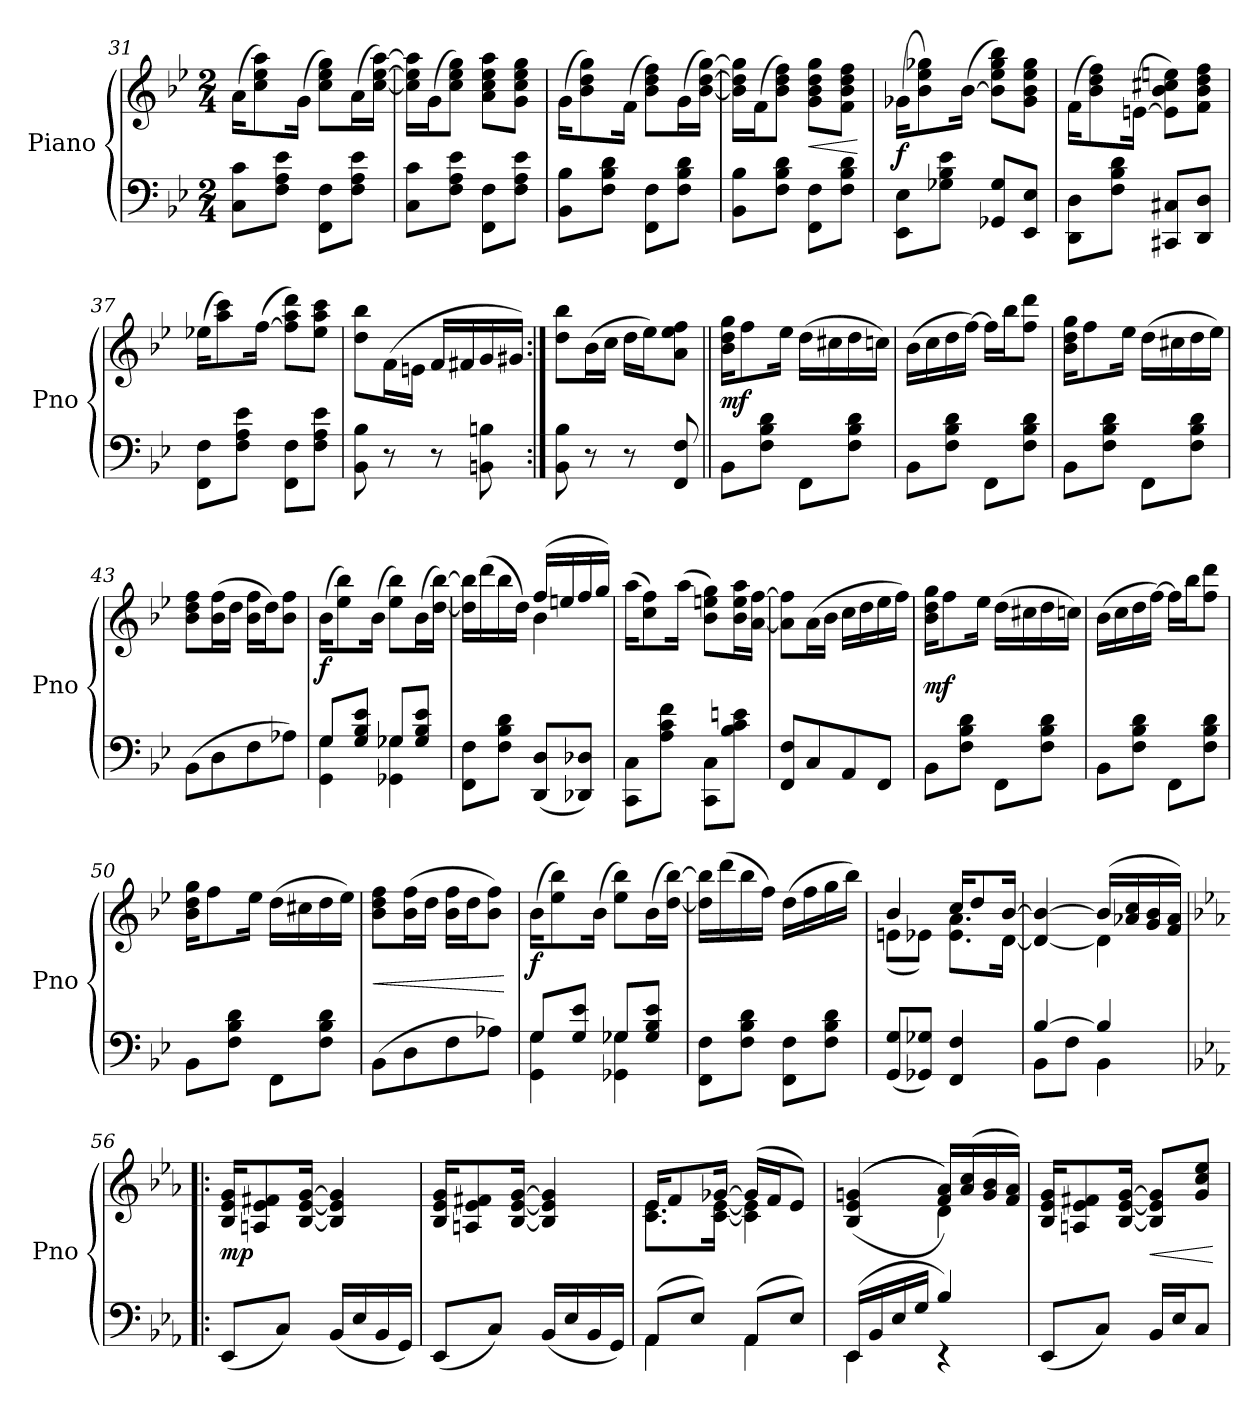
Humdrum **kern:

**kern	**kern	**dynam
*part1	*part1	*part1
*staff2	*staff1	*staff1/2
*I"Piano	*	*
*I'Pno	*	*
*clefF4	*clefG2	*
*k[b-e-]	*k[b-e-]	*
*B-:	*B-:	*
*M2/4	*M2/4	*
=31	=31	=31
8C 8cL	(16aKL	.
.	8cc 8ee- 8aa)	.
8F 8A 8e-J	.	.
.	(16gJk	.
8FF 8FL	8cc 8ee- 8ggL)	.
8F 8A 8e-J	(16aL	.
.	[16cc [16ee- [16aaJJ)	.
=32	=32	=32
8C 8cL	16cc] 16ee-] 16aa]LL	.
.	(16gJ	.
8F 8A 8e-J	8cc 8ee- 8ggJ)	.
8FF 8FL	8a 8cc 8ee- 8aaL	.
8F 8A 8e-J	8g 8cc 8ee- 8ggJ	.
=33	=33	=33
8BB- 8B-L	(16g\KL	.
.	8b-\ 8dd\ 8gg\)	.
8F 8B- 8dJ	.	.
.	(16f\Jk	.
8FF 8FL	8b- 8dd 8ffL)	.
8F 8B- 8dJ	(16gL	.
.	[16b- [16dd [16ggJJ)	.
=34	=34	=34
8BB- 8B-L	16b-] 16dd] 16gg]LL	.
.	(16fJ	.
8F 8B- 8dJ	8b- 8dd 8ffJ)	.
8FF 8FL	8g 8b- 8dd 8ggL	<
8F 8B- 8dJ	8f 8b- 8dd 8ffJ	.
.	.	[
=35	=35	=35
8EE- 8E-L	(16g-XKL	f
.	8b- 8ee- 8gg-X)	.
8G-X 8B- 8e-J	.	.
.	([16b-Jk	.
8GG-X 8G-L	8b-] 8ee- 8gg- 8bb-L)	.
8EE- 8E-J	8g- 8b- 8ee- 8gg-J	.
=36	=36	=36
8DD 8DL	(16f\KL	.
.	8b-\ 8dd\ 8ff\)	.
8F 8B- 8dJ	.	.
.	([16en\Jk	.
8CC#X 8C#XL	8e] 8b- 8cc#X 8eenL)	.
8DD 8DJ	8f 8b- 8dd 8ffJ	.
=37	=37	=37
8FF 8FL	(16ee-XKL	.
.	8aa 8ccc)	.
8F 8A 8e-J	.	.
.	([16ffJk	.
8FF 8FL	8ff] 8aa 8dddL)	.
8F 8A 8e-J	8ee- 8aa 8cccJ	.
=38	=38	=38
8BB- 8B-	8dd 8bb-L	.
8r	(16fL	.
.	16enJJ	.
8r	16fLL	.
.	16f#X	.
8BBn 8Bn	16g	.
.	16g#XJJ)	.
=39:|!	=39:|!	=39:|!
8BB- 8B-	8dd 8bb-L	.
8r	(16b-L	.
.	16ccJJ	.
8r	16ddLL	.
.	16ee-J)	.
8FF 8F	8a 8ee- 8ffJ	.
=40||	=40||	=40||
8BB-L	16b- 16dd 16ggKL	mf
.	8ff	.
8F 8B- 8dJ	.	.
.	16ee-Jk	.
8FFL	(16ddLL	.
.	16cc#X	.
8F 8B- 8dJ	16dd	.
.	16ccnJJ)	.
=41	=41	=41
8BB-L	(16b-LL	.
.	16cc	.
8F 8B- 8dJ	16dd	.
.	[16ffJJ)	.
8FFL	16ffLL]	.
.	16bb-J	.
8F 8B- 8dJ	8ff 8dddJ	.
=42	=42	=42
8BB-L	16b- 16dd 16ggKL	.
.	8ff	.
8F 8B- 8dJ	.	.
.	16ee-Jk	.
8FFL	(16ddLL	.
.	16cc#X	.
8F 8B- 8dJ	16dd	.
.	16ee-JJ)	.
=43	=43	=43
(8BB-L	8b- 8dd 8ffL	.
8D	(16b- 16ffL	.
.	16ddJJ	.
8F	16b- 16ffLL	.
.	16ddJ)	.
8A-XJ)	8b- 8ffJ	.
=44	=44	=44
*^	*	*
8GL	4GG 4G	(16b-KL	f
.	.	8ee- 8bb-)	.
8G 8B- 8e-J	.	.	.
.	.	(16b-Jk	.
8G-XL	4GG-X 4G-X	8ee- 8bb-L)	.
8G- 8B- 8e-J	.	(16b-L	.
.	.	[16dd [16bb-JJ)	.
*v	*v	*	*
=45	=45	=45
*	*^	*
8FF 8FL	16dd] 16bb-]LL	4ryy	.
.	(16ddd	.	.
8F 8B- 8dJ	16bb-	.	.
.	16ddJJ)	.	.
(8DD 8DL	(16ffLL	4b-	.
.	16een	.	.
8DD-X 8D-XJ)	16ff	.	.
.	16ggJJ)	.	.
*	*v	*v	*
=46	=46	=46
8CC 8CL	(16aaKL	.
.	8cc 8ff)	.
8A 8c 8fJ	.	.
.	(16aaJk	.
8CC 8CL	8b- 8een 8ggL)	.
8B- 8c 8enJ	16b- 16ee 16aaL	.
.	[16a [16ffJJ	.
=47	=47	=47
8FF 8FL	8a] 8ff]L	.
8C	(16aL	.
.	16b-JJ	.
8AA	16ccLL	.
.	16dd	.
8FFJ	16ee-	.
.	16ffJJ)	.
=48	=48	=48
8BB-L	16b- 16dd 16ggKL	mf
.	8ff	.
8F 8B- 8dJ	.	.
.	16ee-Jk	.
8FFL	(16ddLL	.
.	16cc#X	.
8F 8B- 8dJ	16dd	.
.	16ccnJJ)	.
=49	=49	=49
8BB-L	(16b-LL	.
.	16cc	.
8F 8B- 8dJ	16dd	.
.	[16ffJJ)	.
8FFL	16ffLL]	.
.	16bb-J	.
8F 8B- 8dJ	8ff 8dddJ	.
=50	=50	=50
8BB-L	16b- 16dd 16ggKL	.
.	8ff	.
8F 8B- 8dJ	.	.
.	16ee-Jk	.
8FFL	(16ddLL	.
.	16cc#X	.
8F 8B- 8dJ	16dd	.
.	16ee-JJ)	.
=51	=51	=51
(8BB-L	8b- 8dd 8ffL	<
8D	(16b- 16ffL	.
.	16ddJJ	.
8F	16b- 16ffLL	.
.	16ddJ	.
8A-XJ)	8b- 8ffJ)	.
.	.	[
=52	=52	=52
*^	*	*
8GL	4GG 4G	(16b-KL	f
.	.	8ee- 8bb-)	.
8G 8e-J	.	.	.
.	.	(16b-Jk	.
8G-XL	4GG-X 4G-X	8ee- 8bb-L)	.
8G- 8B- 8e-J	.	(16b-L	.
.	.	[16dd [16bb-JJ)	.
*v	*v	*	*
=53	=53	=53
8FF 8FL	16dd] 16bb-]LL	.
.	(16ddd	.
8F 8B- 8dJ	16bb-	.
.	16ffJJ)	.
8FF 8FL	(16ddLL	.
.	16ff	.
8F 8B- 8dJ	16gg	.
.	16bb-JJ)	.
=54	=54	=54
*	*^	*
(8GG 8GL	4b-	(8enL	.
8GG-X 8G-XJ)	.	8e-XJ)	.
4FF 4F	16ccKL	8.e- 8.aL	.
.	8dd	.	.
.	[16b-Jk	[<16dJk	.
=55	=55	=55	=55
*^	*	*	*
[4B-	8BB-L	4d_ 4b-_	4ryy	.
.	8FJ	.	.	.
4B-]	4BB-	(16b-LL]	4d]	.
.	.	16a-X 16cc	.	.
.	.	16g 16b-	.	.
.	.	16f 16a-JJ)	.	.
*v	*v	*	*	*
*	*v	*v	*
=56!|:	=56!|:	=56!|:
*k[b-e-a-]	*k[b-e-a-]	*
*E-:	*E-:	*
(8EE-L	16B- 16e- 16gKL	mp
.	8An 8e- 8f#X	.
8CJ)	.	.
.	[16B- [16e- [16gJk	.
(16BB-LL	4B-] 4e-] 4g]	.
16E-	.	.
16BB-	.	.
16GGJJ)	.	.
=57	=57	=57
(8EE-L	16B- 16e- 16gKL	.
.	8An 8e- 8f#X	.
8CJ)	.	.
.	[16B- [16e- [16gJk	.
(16BB-LL	4B-] 4e-] 4g]	.
16E-	.	.
16BB-	.	.
16GGJJ)	.	.
=58	=58	=58
*^	*^	*
(8AA-L	4AA-	16e-KL	8.c 8.e-L	.
.	.	8f	.	.
8E-J)	.	.	.	.
.	.	[16g-XJk	[16c [16e-Jk	.
(8AA-L	4AA-	(16g-LL]	4c] 4e-]	.
.	.	16fJ	.	.
8E-J)	.	8e-J)	.	.
=59	=59	=59	=59	=59
(16EE-LL	4EE-	(<(>(>4B- 4e- 4gn	4ryy	.
16BB-	.	.	.	.
16E-	.	.	.	.
16GJJ	.	.	.	.
4B-)	4rEE	16f 16a-LL)))	4d	.
.	.	(16a- 16cc	.	.
.	.	16g 16b-	.	.
.	.	16f 16a-JJ)	.	.
*v	*v	*	*	*
*	*v	*v	*
=60	=60	=60
(8EE-L	16B- 16e- 16gKL	.
.	8An 8e- 8f#X	.
8CJ)	.	.
.	[16B- [16e- [16gJk	.
16BB-LL	8B-] 8e-] 8g]L	<
16E-J	.	.
8CJ	8g 8cc 8ee-J	.
.	.	[
=	=	=
*-	*-	*-
